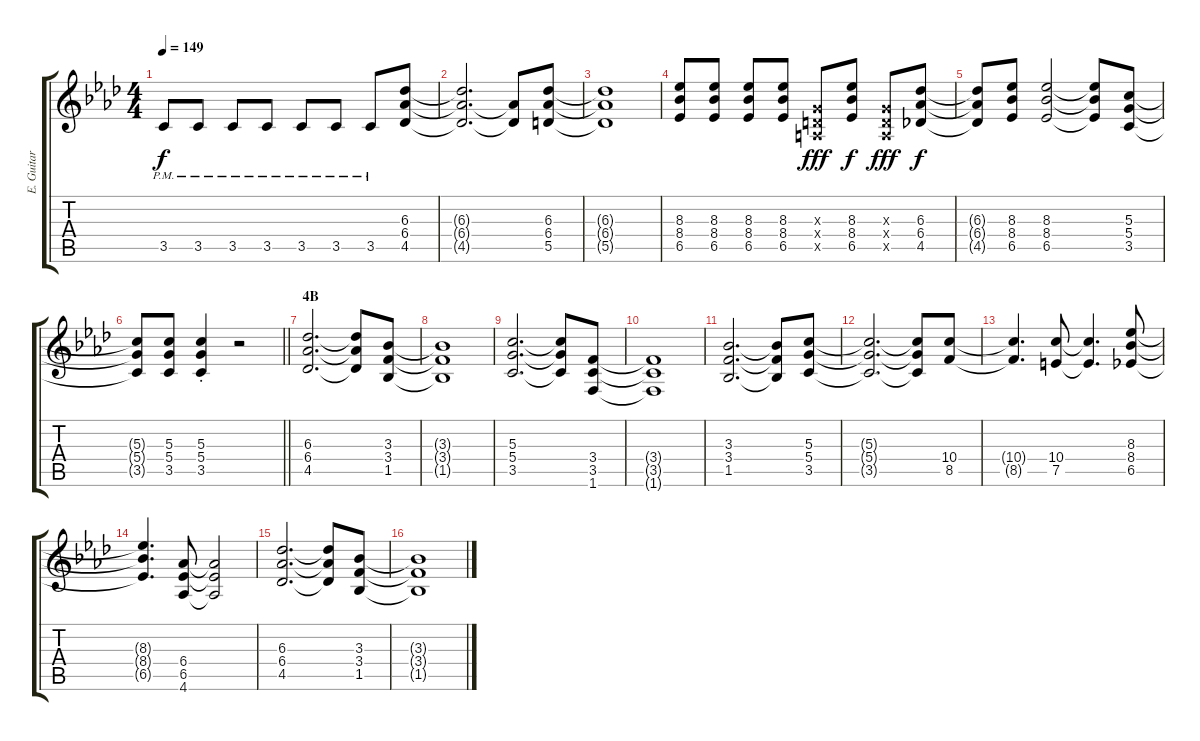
\track ("E. Guitar I" "E. Guitar ") {instrument overdrivenguitar}
\staff {score tabs}
\tuning (E4 B3 G3 D3 A2 E2) {hide}
\ts (4 4)
\tempo 149
\clef g2
\ks ab
3.5{pm}.8{dy f} 3.5{pm}.8 3.5{pm}.8 3.5{pm}.8 3.5{pm}.8 3.5{pm}.8 3.5{pm}.8 (6.3 6.4 4.5).8 |
(6.3{t} 6.4{t} 4.5{t}).2{d} (6.4{t} 4.5{t}).8 (6.3 6.4 5.5).8 |
(6.3{t} 6.4{t} 5.5{t}).1 |
(8.3 8.4 6.5).8 (8.3 8.4 6.5).8 (8.3 8.4 6.5).8 (8.3 8.4 6.5).8 (0.3{x} 0.4{x} 0.5{x}).8{dy fff} (8.3 8.4 6.5).8{dy f} (0.3{x} 0.4{x} 0.5{x}).8{dy fff} (6.3 6.4 4.5).8{dy f} |
(6.3{t} 6.4{t} 4.5{t}).8 (8.3 8.4 6.5).8 (8.3 8.4 6.5).2 (8.3{t} 8.4{t} 6.5{t}).8 (5.3 5.4 3.5).8 |
\barLineRight lightlight
(5.3{t} 5.4{t} 3.5{t}).8 (5.3 5.4 3.5).8 (5.3{st} 5.4{st} 3.5{st}).4 r.2 |
\section ("" "4B")
(6.3 6.4 4.5).2{d} (6.3{t} 6.4{t} 4.5{t}).8 (3.3 3.4 1.5).8 |
(3.3{t} 3.4{t} 1.5{t}).1 |
(5.3 5.4 3.5).2{d} (5.3{t} 5.4{t} 3.5{t}).8 (3.4 3.5 1.6).8 |
(3.4{t} 3.5{t} 1.6{t}).1 |
(3.3 3.4 1.5).2{d} (3.3{t} 3.4{t} 1.5{t}).8 (5.3 5.4 3.5).8 |
(5.3{t} 5.4{t} 3.5{t}).2{d} (5.3{t} 5.4{t} 3.5{t}).8 (10.4 8.5).8 |
(10.4{t} 8.5{t}).4{d} (10.4 7.5).8 (10.4{t} 7.5{t}).4{d} (8.3 8.4 6.5).8 |
(8.3{t} 8.4{t} 6.5{t}).4{d} (6.4 6.5 4.6).8 (6.4{t} 6.5{t} 4.6{t}).2 |
(6.3 6.4 4.5).2{d} (6.3{t} 6.4{t} 4.5{t}).8 (3.3 3.4 1.5).8 |
(3.3{t} 3.4{t} 1.5{t}).1
